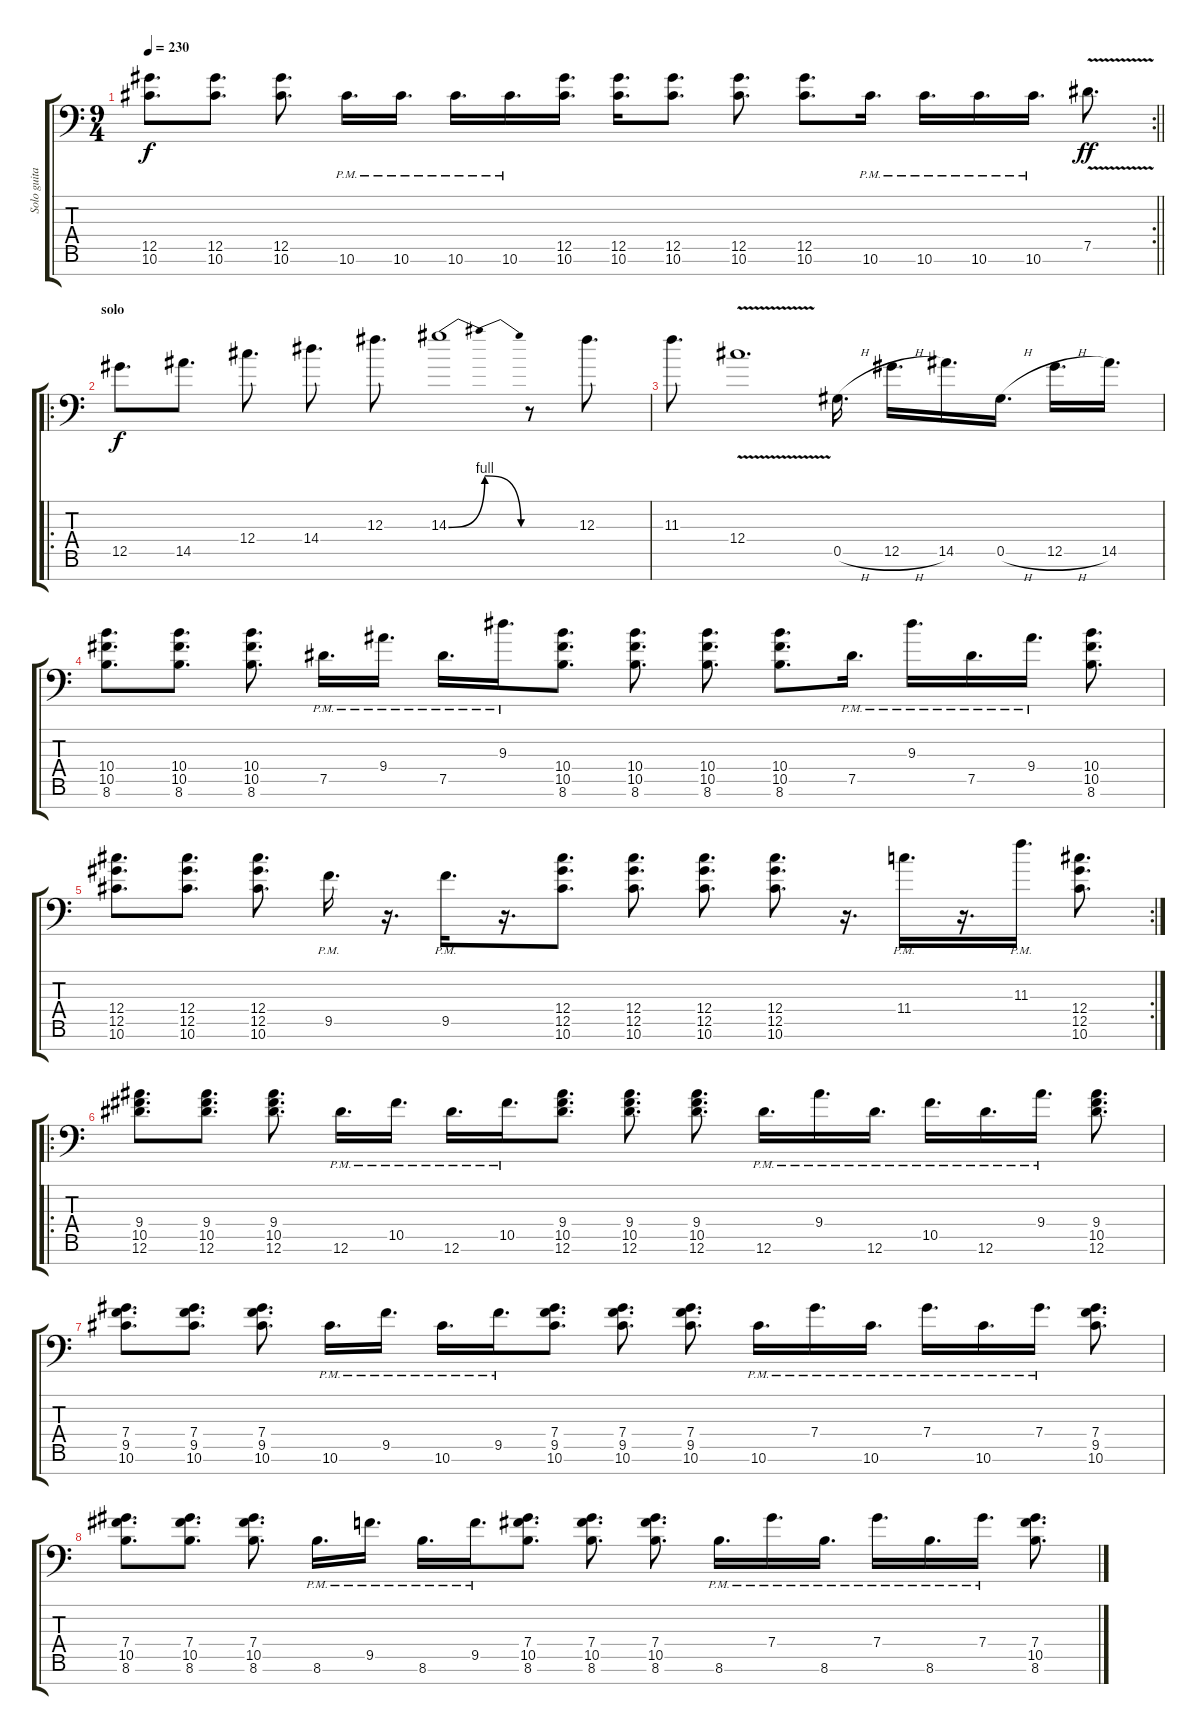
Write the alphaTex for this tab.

\track ("Solo guitar" "Solo guita") {instrument distortionguitar}
\staff {score tabs}
\tuning (Eb4 Bb3 Gb3 Db3 Ab2 Eb2 Ab1) {hide}
\rc 2
\ts (9 4)
\tempo 230
\clef f4
\barLineRight lightlight
\ks c
(12.5 10.6).8{d dy f} (12.5 10.6).8{d} (12.5 10.6).8{d} 10.6{pm}.16{d} 10.6{pm}.16{d} 10.6{pm}.16{d} 10.6{pm}.16{d} (12.5 10.6).16{d} (12.5 10.6).16{d} (12.5 10.6).8{d} (12.5 10.6).8{d} (12.5 10.6).8{d} 10.6{pm}.16{d} 10.6{pm}.16{d} 10.6{pm}.16{d} 10.6{pm}.16{d} 7.5{v}.8{d dy ff} |
\ro
\section ("" "solo")
12.5.8{d dy f} 14.5.8{d} 12.4.8{d} 14.4.8{d} 12.3.8{d} 14.3{be (bendrelease 0 0 15 4 50 4 60 0)}.1 r.8 12.3.8{d} |
11.3.8{d} 12.4{v}.1{d} 0.5{h}.16{d} 12.5{h}.16{d} 14.5.16{d} 0.5{h}.16{d} 12.5{h}.16{d} 14.5.16{d} |
(10.4 10.5 8.6).8{d} (10.4 10.5 8.6).8{d} (10.4 10.5 8.6).8{d} 7.5{pm}.16{d} 9.4{pm}.16{d} 7.5{pm}.16{d} 9.3{pm}.16{d} (10.4 10.5 8.6).8{d} (10.4 10.5 8.6).8{d} (10.4 10.5 8.6).8{d} (10.4 10.5 8.6).8{d} 7.5{pm}.16{d} 9.3{pm}.16{d} 7.5{pm}.16{d} 9.4{pm}.16{d} (10.4 10.5 8.6).8{d} |
\rc 2
(12.4 12.5 10.6).8{d} (12.4 12.5 10.6).8{d} (12.4 12.5 10.6).8{d} 9.5{pm}.16{d} r.16{d} 9.5{pm}.16{d} r.16{d} (12.4 12.5 10.6).8{d} (12.4 12.5 10.6).8{d} (12.4 12.5 10.6).8{d} (12.4 12.5 10.6).8{d} r.16{d} 11.4{pm}.16{d} r.16{d} 11.3{pm}.16{d} (12.4 12.5 10.6).8{d} |
\ro
(9.4 10.5 12.6).8{d} (9.4 10.5 12.6).8{d} (9.4 10.5 12.6).8{d} 12.6{pm}.16{d} 10.5{pm}.16{d} 12.6{pm}.16{d} 10.5{pm}.16{d} (9.4 10.5 12.6).8{d} (9.4 10.5 12.6).8{d} (9.4 10.5 12.6).8{d} 12.6{pm}.16{d} 9.4{pm}.16{d} 12.6{pm}.16{d} 10.5{pm}.16{d} 12.6{pm}.16{d} 9.4{pm}.16{d} (9.4 10.5 12.6).8{d} |
(7.4 9.5 10.6).8{d} (7.4 9.5 10.6).8{d} (7.4 9.5 10.6).8{d} 10.6{pm}.16{d} 9.5{pm}.16{d} 10.6{pm}.16{d} 9.5{pm}.16{d} (7.4 9.5 10.6).8{d} (7.4 9.5 10.6).8{d} (7.4 9.5 10.6).8{d} 10.6{pm}.16{d} 7.4{pm}.16{d} 10.6{pm}.16{d} 7.4{pm}.16{d} 10.6{pm}.16{d} 7.4{pm}.16{d} (7.4 9.5 10.6).8{d} |
(7.4 10.5 8.6).8{d} (7.4 10.5 8.6).8{d} (7.4 10.5 8.6).8{d} 8.6{pm}.16{d} 9.5{pm}.16{d} 8.6{pm}.16{d} 9.5{pm}.16{d} (7.4 10.5 8.6).8{d} (7.4 10.5 8.6).8{d} (7.4 10.5 8.6).8{d} 8.6{pm}.16{d} 7.4{pm}.16{d} 8.6{pm}.16{d} 7.4{pm}.16{d} 8.6{pm}.16{d} 7.4{pm}.16{d} (7.4 10.5 8.6).8{d}
